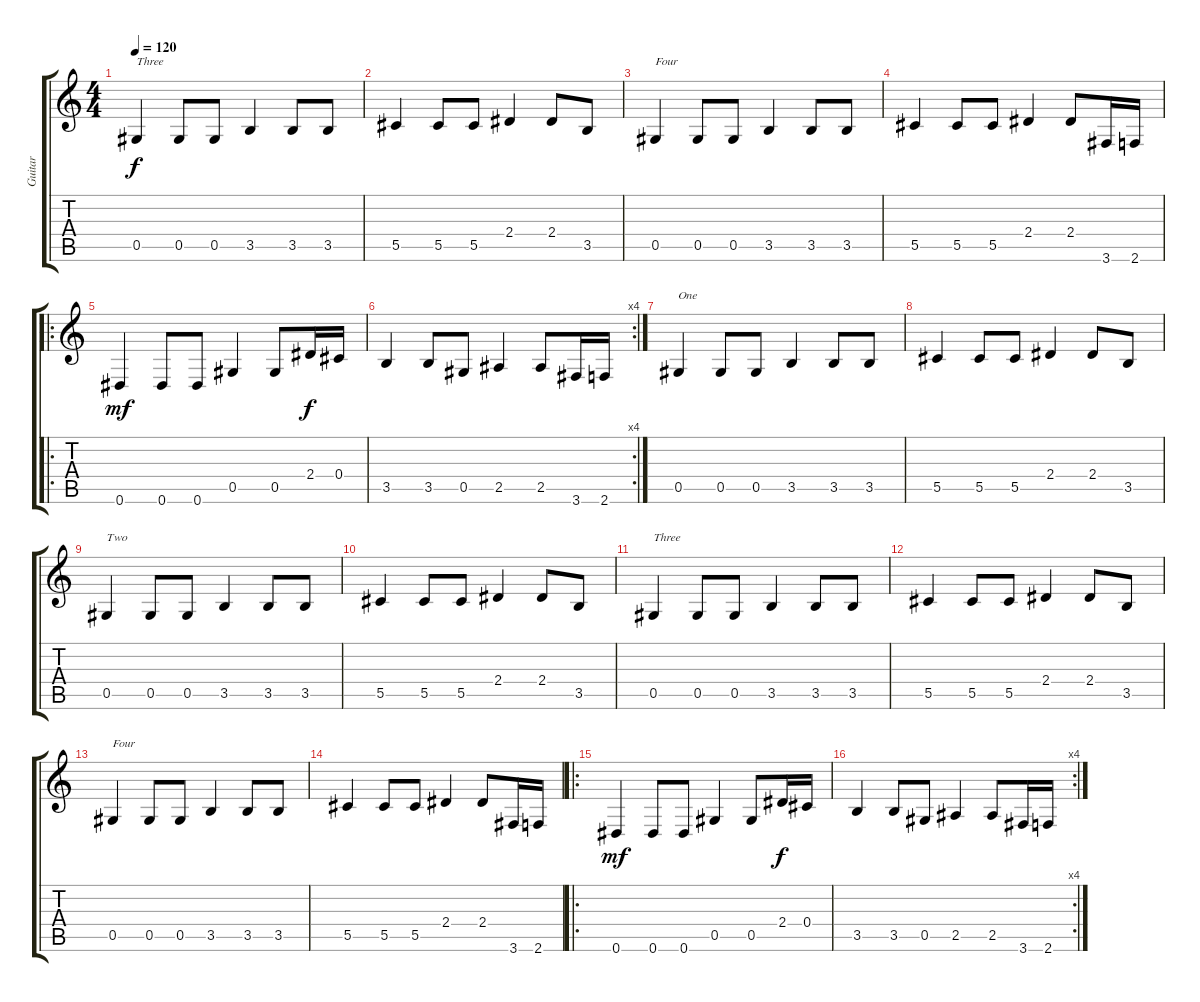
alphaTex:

\track ("Guitar" "Guitar") {instrument distortionguitar}
\staff {score tabs}
\tuning (Eb4 Bb3 Gb3 Db3 Ab2 Eb2) {hide}
\ts (4 4)
\tempo 120
\clef g2
\ks c
0.5.4{txt "Three" dy f} 0.5.8 0.5.8 3.5.4 3.5.8 3.5.8 |
5.5.4 5.5.8 5.5.8 2.4.4 2.4.8 3.5.8 |
0.5.4{txt "Four"} 0.5.8 0.5.8 3.5.4 3.5.8 3.5.8 |
5.5.4 5.5.8 5.5.8 2.4.4 2.4.8 3.6.16 2.6.16 |
\ro
0.6.4{dy mf} 0.6.8 0.6.8 0.5.4 0.5.8 2.4.16{dy f} 0.4.16 |
\rc 4
3.5.4 3.5.8 0.5.8 2.5.4 2.5.8 3.6.16 2.6.16 |
0.5.4{txt "One"} 0.5.8 0.5.8 3.5.4 3.5.8 3.5.8 |
5.5.4 5.5.8 5.5.8 2.4.4 2.4.8 3.5.8 |
0.5.4{txt "Two"} 0.5.8 0.5.8 3.5.4 3.5.8 3.5.8 |
5.5.4 5.5.8 5.5.8 2.4.4 2.4.8 3.5.8 |
0.5.4{txt "Three"} 0.5.8 0.5.8 3.5.4 3.5.8 3.5.8 |
5.5.4 5.5.8 5.5.8 2.4.4 2.4.8 3.5.8 |
0.5.4{txt "Four"} 0.5.8 0.5.8 3.5.4 3.5.8 3.5.8 |
5.5.4 5.5.8 5.5.8 2.4.4 2.4.8 3.6.16 2.6.16 |
\ro
0.6.4{dy mf} 0.6.8 0.6.8 0.5.4 0.5.8 2.4.16{dy f} 0.4.16 |
\rc 4
3.5.4 3.5.8 0.5.8 2.5.4 2.5.8 3.6.16 2.6.16
